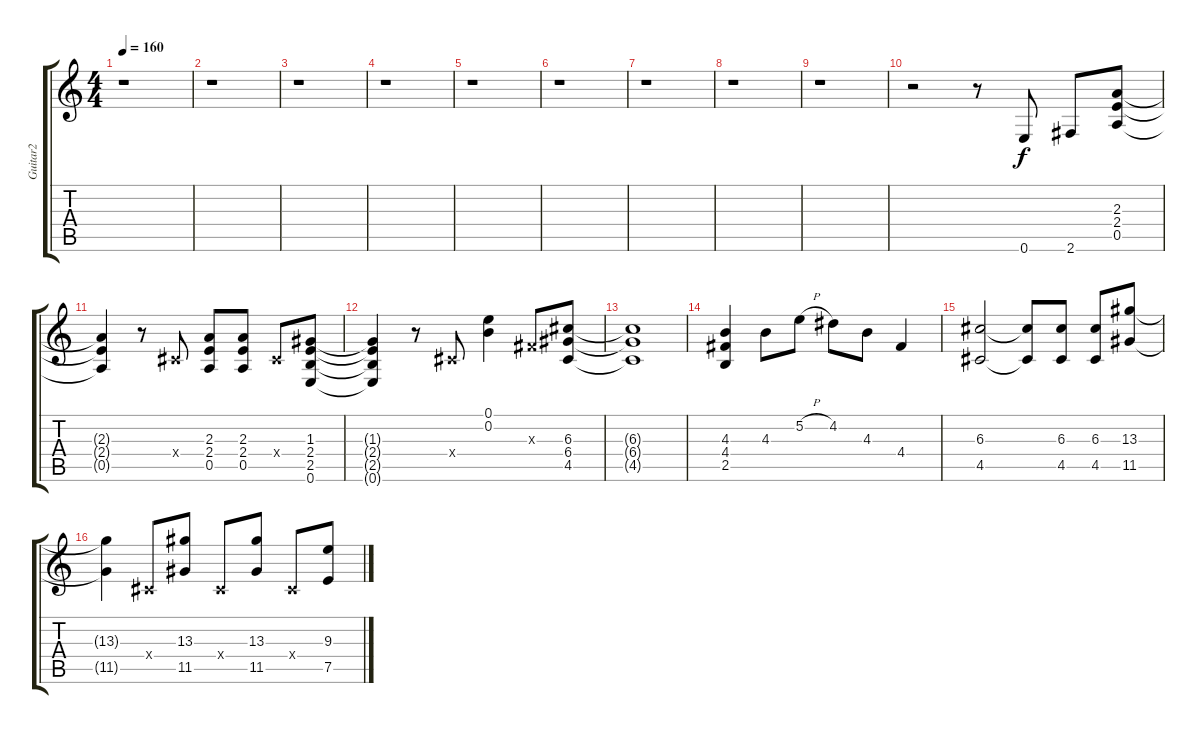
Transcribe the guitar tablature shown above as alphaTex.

\track ("Guitar2" "Guitar2") {instrument overdrivenguitar}
\staff {score tabs}
\tuning (E4 B3 G3 D3 A2 E2) {hide}
\ts (4 4)
\tempo 160
\clef g2
\ks c
r.1{dy f} |
r.1 |
r.1 |
r.1 |
r.1 |
r.1 |
r.1 |
r.1 |
r.1 |
r.2 r.8 0.6.8 2.6.8 (2.3 2.4 0.5).8 |
(2.3{t} 2.4{t} 0.5{t}).4 r.8 -1.4{x}.8 (2.3 2.4 0.5).8 (2.3 2.4 0.5).8 -1.4{x}.8 (1.3 2.4 2.5 0.6).8 |
(1.3{t} 2.4{t} 2.5{t} 0.6{t}).4 r.8 -1.4{x}.8 (0.1 0.2).4 -1.3{x}.8 (6.3 6.4 4.5).8 |
(6.3{t} 6.4{t} 4.5{t}).1 |
(4.3 4.4 2.5).4 4.3.8 5.2{h}.8 4.2.8 4.3.8 4.4.4 |
(6.3 4.5).2 (6.3{t} 4.5{t}).8 (6.3 4.5).8 (6.3 4.5).8 (13.3 11.5).8 |
(13.3{t} 11.5{t}).4 -1.4{x}.8 (13.3 11.5).8 -1.4{x}.8 (13.3 11.5).8 -1.4{x}.8 (9.3 7.5).8
